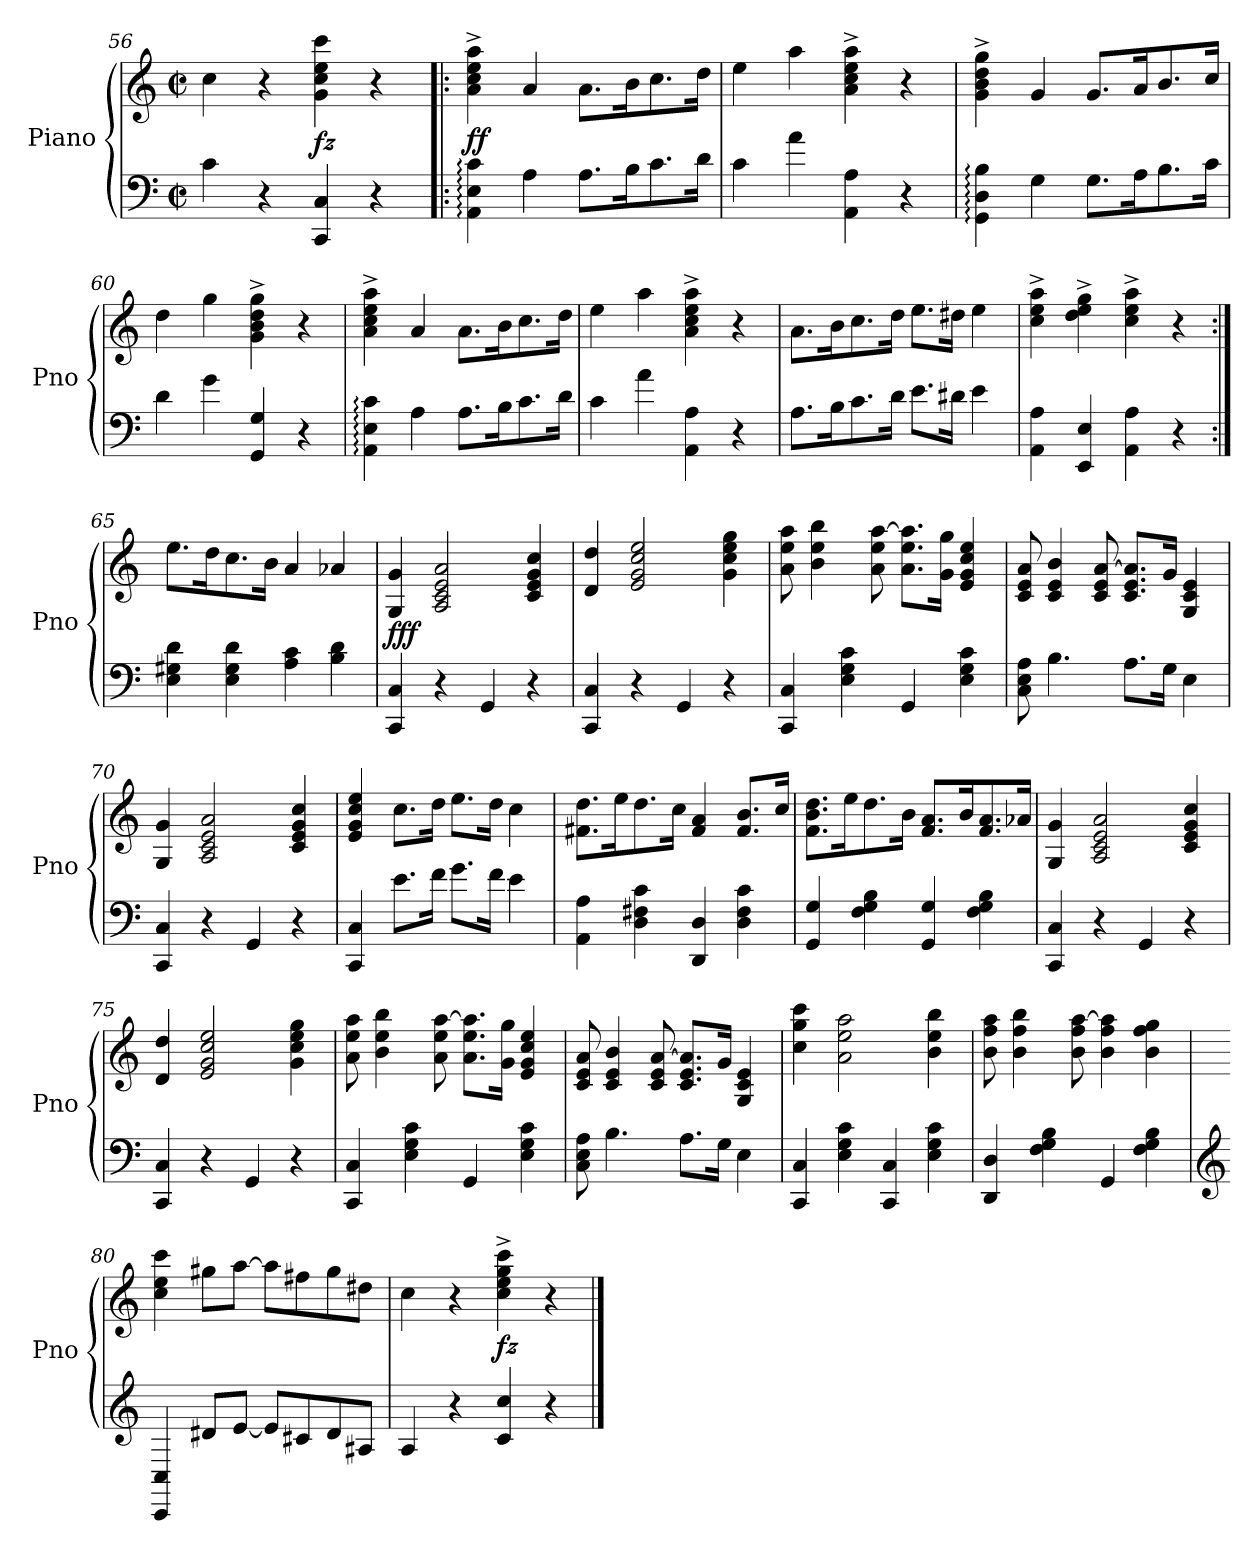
**kern	**kern	**dynam
*part1	*part1	*part1
*staff2	*staff1	*staff1/2
*I"Piano	*	*
*I'Pno	*	*
*clefF4	*clefG2	*
*k[]	*k[]	*
*M2/2	*M2/2	*
*met(c|)	*met(c|)	*
=56	=56	=56
4c\	4cc\	.
4r	4r	.
!	!	!LO:DY:b
4CC/ 4C/	4g\ 4cc\ 4ee\ 4ccc\	fz
4r	4r	.
!!LO:LB:g=z
=57!|:	=57!|:	=57!|:
!	!	!LO:DY:b
4AA\: 4E\: 4c\:	4a\^ 4cc\^ 4ee\^ 4aa\^	ff
4A\	4a/	.
8.A\L	8.a\L	.
16B\K	16b\K	.
8.c\	8.cc\	.
16d\Jk	16dd\Jk	.
=58	=58	=58
4c\	4ee\	.
4a\	4aa\	.
4AA\ 4A\	4a\^ 4cc\^ 4ee\^ 4aa\^	.
4r	4r	.
=59	=59	=59
4GG\: 4D\: 4B\:	4g\^ 4b\^ 4dd\^ 4gg\^	.
4G\	4g/	.
8.G\L	8.g/L	.
16A\K	16a/K	.
8.B\	8.b/	.
16c\Jk	16cc/Jk	.
=60	=60	=60
4d\	4dd\	.
4g\	4gg\	.
4GG/ 4G/	4g\^ 4b\^ 4dd\^ 4gg\^	.
4r	4r	.
!!LO:LB:g=z
=61	=61	=61
4AA\: 4E\: 4c\:	4a\^ 4cc\^ 4ee\^ 4aa\^	.
4A\	4a/	.
8.A\L	8.a\L	.
16B\K	16b\K	.
8.c\	8.cc\	.
16d\Jk	16dd\Jk	.
=62	=62	=62
4c\	4ee\	.
4a\	4aa\	.
4AA\ 4A\	4a\^ 4cc\^ 4ee\^ 4aa\^	.
4r	4r	.
=63	=63	=63
8.A\L	8.a\L	.
16B\K	16b\K	.
8.c\	8.cc\	.
16d\Jk	16dd\Jk	.
8.e\L	8.ee\L	.
16d#X\Jk	16dd#X\Jk	.
4e\	4ee\	.
=64	=64	=64
4AA\ 4A\	4cc\^ 4ee\^ 4aa\^	.
4EE/ 4E/	4dd\^ 4ee\^ 4gg\^	.
4AA\ 4A\	4cc\^ 4ee\^ 4aa\^	.
4r	4r	.
=65:|!	=65:|!	=65:|!
4E\ 4G#X\ 4d\	8.ee\L	.
.	16dd\K	.
4E\ 4G#\ 4d\	8.cc\	.
.	16b\Jk	.
4A\ 4c\	4a/	.
4B\ 4d\	4a-X/	.
!!LO:LB:g=z
=66	=66	=66
!	!	!LO:DY:b
4CC/ 4C/	4G/ 4g/	fff
4r	2A/ 2c/ 2e/ 2a/	.
4GG/	.	.
4r	4c/ 4e/ 4g/ 4cc/	.
=67	=67	=67
4CC/ 4C/	4d/ 4dd/	.
4r	2e/ 2g/ 2cc/ 2ee/	.
4GG/	.	.
4r	4g\ 4cc\ 4ee\ 4gg\	.
=68	=68	=68
4CC/ 4C/	8a\ 8ee\ 8aa\	.
.	4b\ 4ee\ 4bb\	.
4E\ 4G\ 4c\	.	.
.	8a\ 8ee\ [8aa\	.
4GG/	8.a\ 8.ee\ 8.aa\]L	.
.	16g\ 16gg\Jk	.
4E\ 4G\ 4c\	4e/ 4g/ 4cc/ 4ee/	.
=69	=69	=69
8C\ 8E\ 8A\	8c/ 8e/ 8a/	.
4.B\	4c/ 4e/ 4b/	.
.	8c/ 8e/ [8a/	.
8.A\L	8.c/ 8.e/ 8.a/]L	.
16G\Jk	16g/Jk	.
4E\	4G/ 4c/ 4e/	.
=70	=70	=70
4CC/ 4C/	4G/ 4g/	.
4r	2A/ 2c/ 2e/ 2a/	.
4GG/	.	.
4r	4c/ 4e/ 4g/ 4cc/	.
=71	=71	=71
4CC/ 4C/	4e/ 4g/ 4cc/ 4ee/	.
8.e\L	8.cc\L	.
16f\Jk	16dd\Jk	.
8.g\L	8.ee\L	.
16f\Jk	16dd\Jk	.
4e\	4cc\	.
!!LO:LB:g=z
=72	=72	=72
4AA\ 4A\	8.f#X\ 8.dd\L	.
.	16ee\K	.
4D\ 4F#X\ 4c\	8.dd\	.
.	16cc\Jk	.
4DD/ 4D/	4f#/ 4a/	.
4D\ 4F#\ 4c\	8.f#/ 8.b/L	.
.	16cc/Jk	.
=73	=73	=73
4GG/ 4G/	8.f\ 8.b\ 8.dd\L	.
.	16ee\K	.
4F\ 4G\ 4B\	8.dd\	.
.	16b\Jk	.
4GG/ 4G/	8.f/ 8.a/L	.
.	16b/K	.
4F\ 4G\ 4B\	8.f/ 8.a/	.
.	16a-X/Jk	.
=74	=74	=74
4CC/ 4C/	4G/ 4g/	.
4r	2A/ 2c/ 2e/ 2a/	.
4GG/	.	.
4r	4c/ 4e/ 4g/ 4cc/	.
=75	=75	=75
4CC/ 4C/	4d/ 4dd/	.
4r	2e/ 2g/ 2cc/ 2ee/	.
4GG/	.	.
4r	4g\ 4cc\ 4ee\ 4gg\	.
=76	=76	=76
4CC/ 4C/	8a\ 8ee\ 8aa\	.
.	4b\ 4ee\ 4bb\	.
4E\ 4G\ 4c\	.	.
.	8a\ 8ee\ [8aa\	.
4GG/	8.a\ 8.ee\ 8.aa\]L	.
.	16g\ 16gg\Jk	.
4E\ 4G\ 4c\	4e/ 4g/ 4cc/ 4ee/	.
!!LO:PB:g=z
=77	=77	=77
8C\ 8E\ 8A\	8c/ 8e/ 8a/	.
4.B\	4c/ 4e/ 4b/	.
.	8c/ 8e/ [8a/	.
8.A\L	8.c/ 8.e/ 8.a/]L	.
16G\Jk	16g/Jk	.
4E\	4G/ 4c/ 4e/	.
=78	=78	=78
4CC/ 4C/	4cc\ 4gg\ 4ccc\	.
4E\ 4G\ 4c\	2a\ 2ee\ 2aa\	.
4CC/ 4C/	.	.
4E\ 4G\ 4c\	4b\ 4ee\ 4bb\	.
=79	=79	=79
4DD/ 4D/	8b\ 8ff\ 8aa\	.
.	4b\ 4ff\ 4bb\	.
4F\ 4G\ 4B\	.	.
.	8b\ 8ff\ [8aa\	.
4GG/	4b\ 4ff\ 4aa\]	.
4F\ 4G\ 4B\	4b\ 4ff\ 4gg\	.
=80	=80	=80
*clefG2	*	*
4CC/ 4C/	4cc\ 4ee\ 4ccc\	.
8d#X/L	8gg#X\L	.
[8e/J	[8aa\J	.
8e/L]	8aa\L]	.
8c#X/	8ff#X\	.
8d#/	8gg#\	.
8A#X/J	8dd#X\J	.
=81	=81	=81
4A/	4cc\	.
4r	4r	.
!	!	!LO:DY:b
4c/ 4cc/	4cc\^ 4ee\^ 4gg\^ 4ccc\^	fz
4r	4r	.
==	==	==
*-	*-	*-
